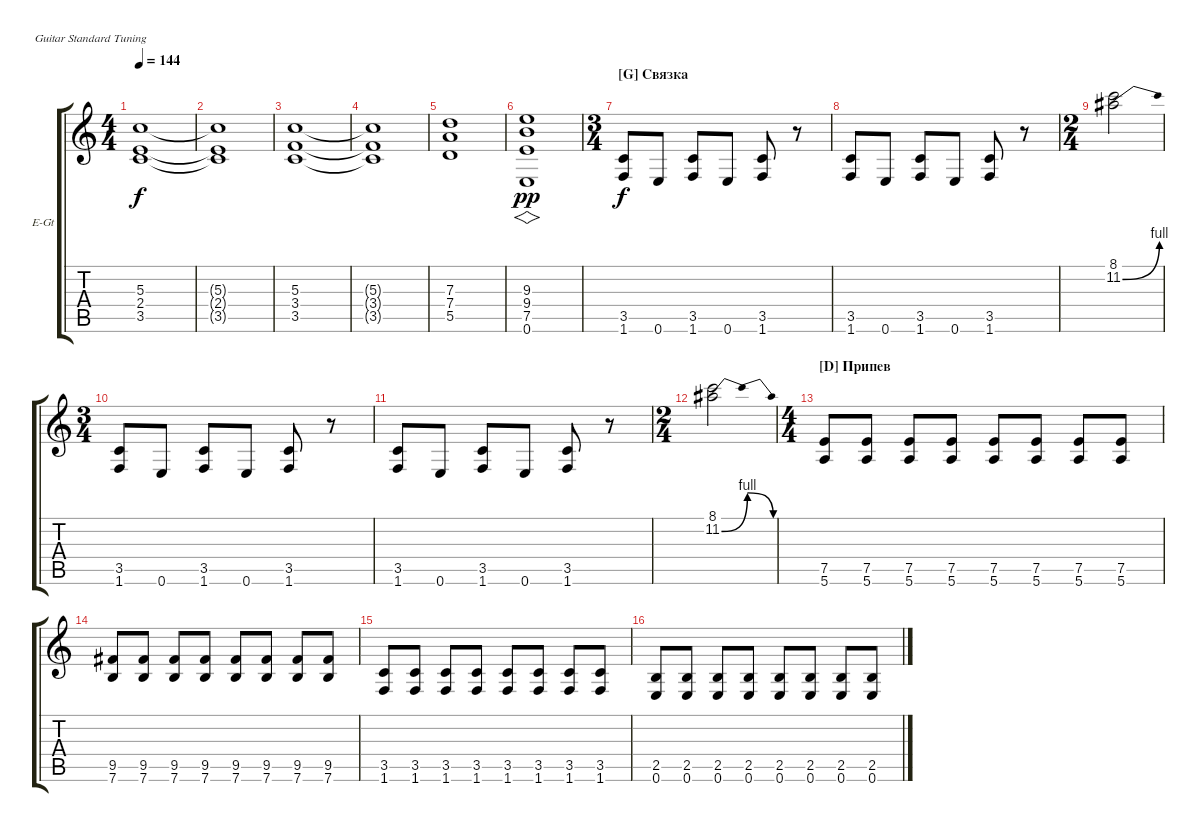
\defaultSystemsLayout 4
\bracketExtendMode groupsimilarinstruments
\firstSystemTrackNameOrientation horizontal
\otherSystemsTrackNameOrientation horizontal
\track ("Guitar Rythm 2 (Yakov)" "E-Gt") {instrument distortionguitar}
\staff {score tabs}
\tuning (E4 B3 G3 D3 A2 E2)
\ts (4 4)
\tempo 144
\clef g2
\ks c
(3.5 2.4 5.3).1{dy f} |
(3.5{t} 2.4{t} 5.3{t}).1 |
(3.5 3.4 5.3).1 |
(3.5{t} 3.4{t} 5.3{t}).1 |
(5.5 7.4 7.3).1 |
(7.5 9.4 9.3 0.6).1{vs dy pp} |
\ts (3 4)
\section ("G" "Связка")
(1.6 3.5).8{dy f} 0.6.8 (1.6 3.5).8 0.6.8 (1.6 3.5).8 r.8 |
(1.6 3.5).8 0.6.8 (1.6 3.5).8 0.6.8 (1.6 3.5).8 r.8 |
\ts (2 4)
(8.1 11.2{be (bend 0 0 57.599999999999994 4)}).2 |
\ts (3 4)
(1.6 3.5).8 0.6.8 (1.6 3.5).8 0.6.8 (1.6 3.5).8 r.8 |
(1.6 3.5).8 0.6.8 (1.6 3.5).8 0.6.8 (1.6 3.5).8 r.8 |
\ts (2 4)
(8.1 11.2{be (bendrelease 0 0 53.4 4 56.4 4 59.4 0)}).2 |
\ts (4 4)
\section ("D" "Припев")
(5.6 7.5).8 (5.6 7.5).8 (5.6 7.5).8 (5.6 7.5).8 (5.6 7.5).8 (5.6 7.5).8 (5.6 7.5).8 (5.6 7.5).8 |
(7.6 9.5).8 (7.6 9.5).8 (7.6 9.5).8 (7.6 9.5).8 (7.6 9.5).8 (7.6 9.5).8 (7.6 9.5).8 (7.6 9.5).8 |
(1.6 3.5).8 (1.6 3.5).8 (1.6 3.5).8 (1.6 3.5).8 (1.6 3.5).8 (1.6 3.5).8 (1.6 3.5).8 (1.6 3.5).8 |
(2.5 0.6).8 (2.5 0.6).8 (2.5 0.6).8 (2.5 0.6).8 (2.5 0.6).8 (2.5 0.6).8 (2.5 0.6).8 (2.5 0.6).8
